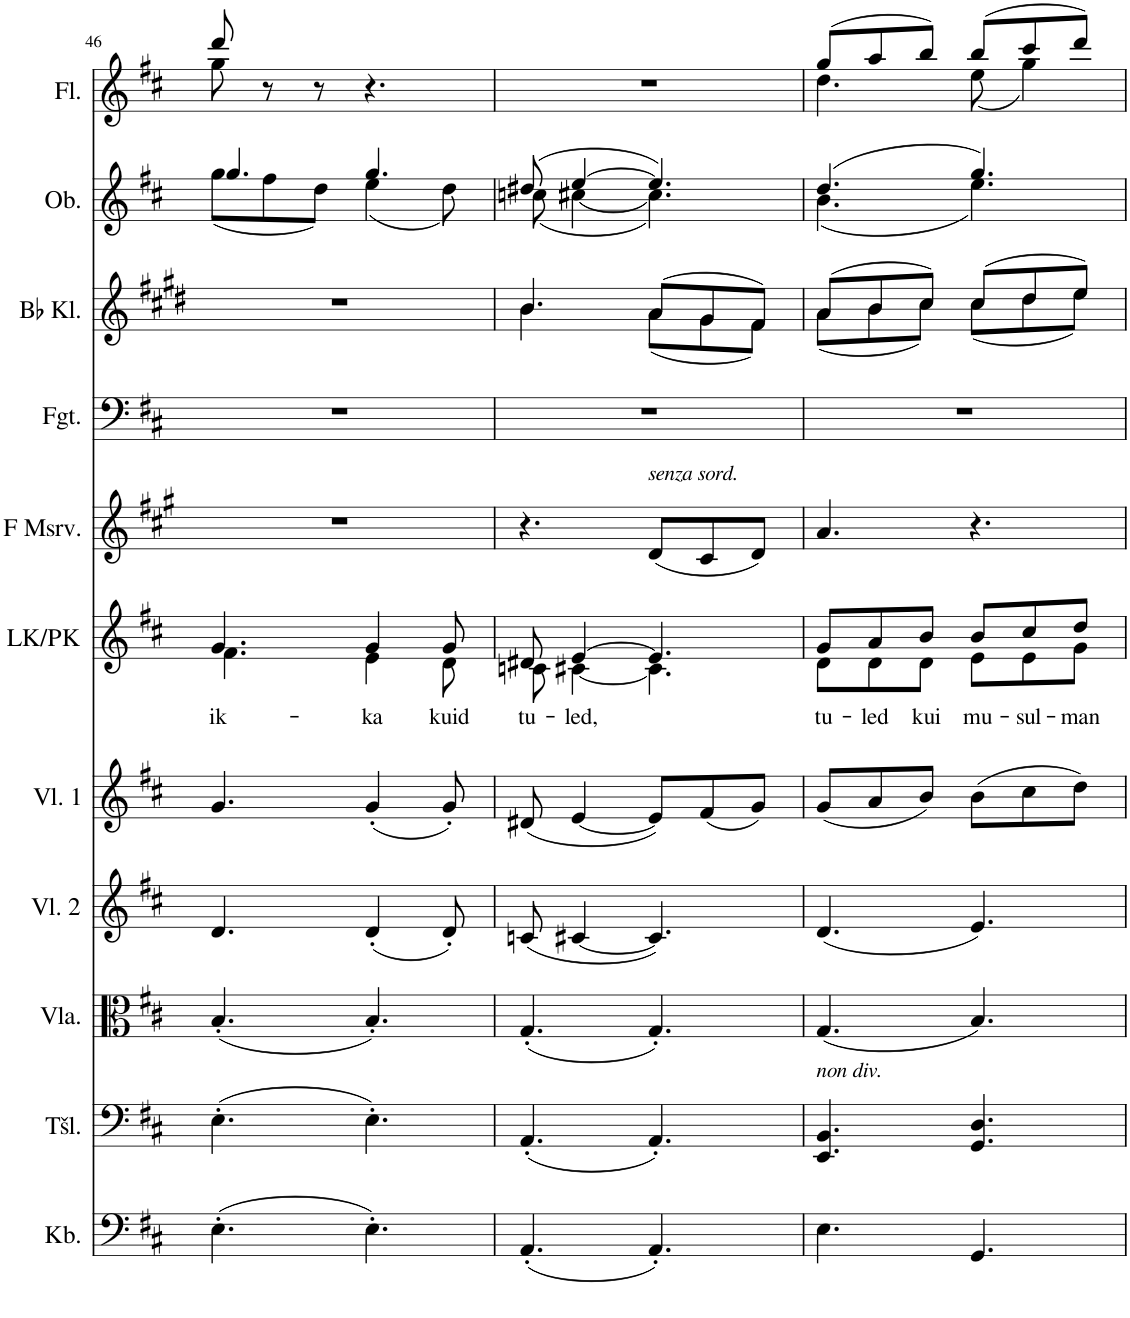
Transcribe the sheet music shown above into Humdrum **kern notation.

**kern	**kern	**kern	**kern	**kern	**kern	**text	**kern	**kern	**kern	**kern	**kern
*part11	*part10	*part9	*part8	*part7	*part6	*part6	*part5	*part4	*part3	*part2	*part1
*staff11	*staff10	*staff9	*staff8	*staff7	*staff6	*staff6	*staff5	*staff4	*staff3	*staff2	*staff1
*I"Kontrabass	*I"Tšello	*I"Vioola	*I"Viiul 2	*I"Viiul 1	*I"Laste- ja poistekoor	*	*I"Metsasarv F	*I"Fagott	*I"Bb klarnet	*I"Oboe	*I"Flööt
*I'Kb.	*I'Tšl.	*I'Vla.	*I'Vl. 2	*I'Vl. 1	*	*	*	*I'Fgt.	*I'Bb Kl.	*I'Ob.	*I'Fl.
!!LO:PB:g=z
*clefF4	*clefF4	*clefC3	*clefG2	*clefG2	*clefG2	*	*clefG2	*clefF4	*clefG2	*clefG2	*clefG2
*Trd7c12	*	*	*	*	*	*	*Trd4c7	*	*Trd1c2	*	*
*k[f#c#]	*k[f#c#]	*k[f#c#]	*k[f#c#]	*k[f#c#]	*k[f#c#]	*	*k[f#c#g#]	*k[f#c#]	*k[f#c#g#d#]	*k[f#c#]	*k[f#c#]
*M6/8	*M6/8	*M6/8	*M6/8	*M6/8	*M6/8	*	*M6/8	*M6/8	*M6/8	*M6/8	*M6/8
=46	=46	=46	=46	=46	=46	=46	=46	=46	=46	=46	=46
!	!	!	!	!	!	!LO:LY:b	!	!	!	!	!
*	*	*	*	*	*^	*	*	*	*	*^	*^
(4.E'\	(4.E'\	(4.B'/	4.d/	4.g/	4.g/	4.f#\	ik-	2.r	2.r	2.r	4.gg/	(8gg\L	8ddd/	8gg\
.	.	.	.	.	.	.	.	.	.	.	.	8ff#\	8r	8ryy
.	.	.	.	.	.	.	.	.	.	.	.	8dd\J)	8r	8ryy
!	!	!	!	!	!	!	!LO:LY:b	!	!	!	!	!	!	!
4.E'\)	4.E'\)	4.B'/)	(4d'/	(4g'/	4g/	4e\	-ka	.	.	.	4.gg/	(4ee\	4.r	4.ryy
!	!	!	!	!	!	!	!LO:LY:b	!	!	!	!	!	!	!
.	.	.	8d'/)	8g'/)	8g/	8d\	kuid	.	.	.	.	8dd\)	.	.
*	*	*	*	*	*	*	*	*	*	*	*	*	*v	*v
=47	=47	=47	=47	=47	=47	=47	=47	=47	=47	=47	=47	=47	=47
!	!	!	!	!	!	!	!LO:LY:b	!	!	!	!	!	!
*	*	*	*	*	*	*	*	*	*	*^	*	*	*
(4.AA'/	(4.AA'/	(4.G'/	(8cn/	(8d#X/	8d#X/	8cn\	tu-	4.r	2.r	4.b/	4.b\	(8dd#X/	(8ccn\	2.r
!	!	!	!	!	!	!	!LO:LY:b	!	!	!	!	!	!	!
.	.	.	[4c#X/	[4e/	[4e/	[4c#X\	-led,	.	.	.	.	[4ee/	[4cc#X\	.
!	!	!	!	!	!	!	!	!LO:TX:a:i:t=senza sord.	!	!	!	!	!	!
4.AA'/)	4.AA'/)	4.G'/)	4.c#/])	8e/L])	4.e/]	4.c#\]	.	(8d/L	.	(8a/L	(8a\L	4.ee/])	4.cc#\])	.
.	.	.	.	(8f#/	.	.	.	8c#/	.	8g#/	8g#\	.	.	.
.	.	.	.	8g/J)	.	.	.	8d/J)	.	8f#/J)	8f#\J)	.	.	.
=48	=48	=48	=48	=48	=48	=48	=48	=48	=48	=48	=48	=48	=48	=48
!	!LO:TX:a:i:t=non div.	!	!	!	!	!	!	!	!	!	!	!	!	!
!	!	!	!	!	!	!	!LO:LY:b	!	!	!	!	!	!	!
*	*	*	*	*	*	*	*	*	*	*	*	*	*	*^
4.E\	4.EE/ 4.BB/	(4.G/	(4.d/	(8g/L	8g/L	8d\L	tu-	4.a/	2.r	(8a/L	(8a\L	(4.dd/	(4.b\	(8gg/L	4.dd\
!	!	!	!	!	!	!	!LO:LY:b	!	!	!	!	!	!	!	!
.	.	.	.	8a/	8a/	8d\	-led	.	.	8b/	8b\	.	.	8aa/	.
!	!	!	!	!	!	!	!LO:LY:b	!	!	!	!	!	!	!	!
.	.	.	.	8b/J)	8b/J	8d\J	kui	.	.	8cc#/J)	8cc#\J)	.	.	8bb/J)	.
!	!	!	!	!	!	!	!LO:LY:b	!	!	!	!	!	!	!	!
4.GG/	4.GG/ 4.D/	4.B/)	4.e/)	(8b\L	8b/L	8e\L	mu-	4.r	.	(8cc#/L	(8cc#\L	4.gg/)	4.ee\)	(8bb/L	(8ee\
!	!	!	!	!	!	!	!LO:LY:b	!	!	!	!	!	!	!	!
.	.	.	.	8cc#\	8cc#/	8e\	-sul-	.	.	8dd#/	8dd#\	.	.	8ccc#/	4gg\)
!	!	!	!	!	!	!	!LO:LY:b	!	!	!	!	!	!	!	!
.	.	.	.	8dd\J)	8dd/J	8g\J	-man	.	.	8ee/J)	8ee\J)	.	.	8ddd/J)	.
*	*	*	*	*	*	*	*	*	*	*v	*v	*	*	*v	*v
*	*	*	*	*	*v	*v	*	*	*	*	*v	*v	*
=	=	=	=	=	=	=	=	=	=	=	=
*-	*-	*-	*-	*-	*-	*-	*-	*-	*-	*-	*-
